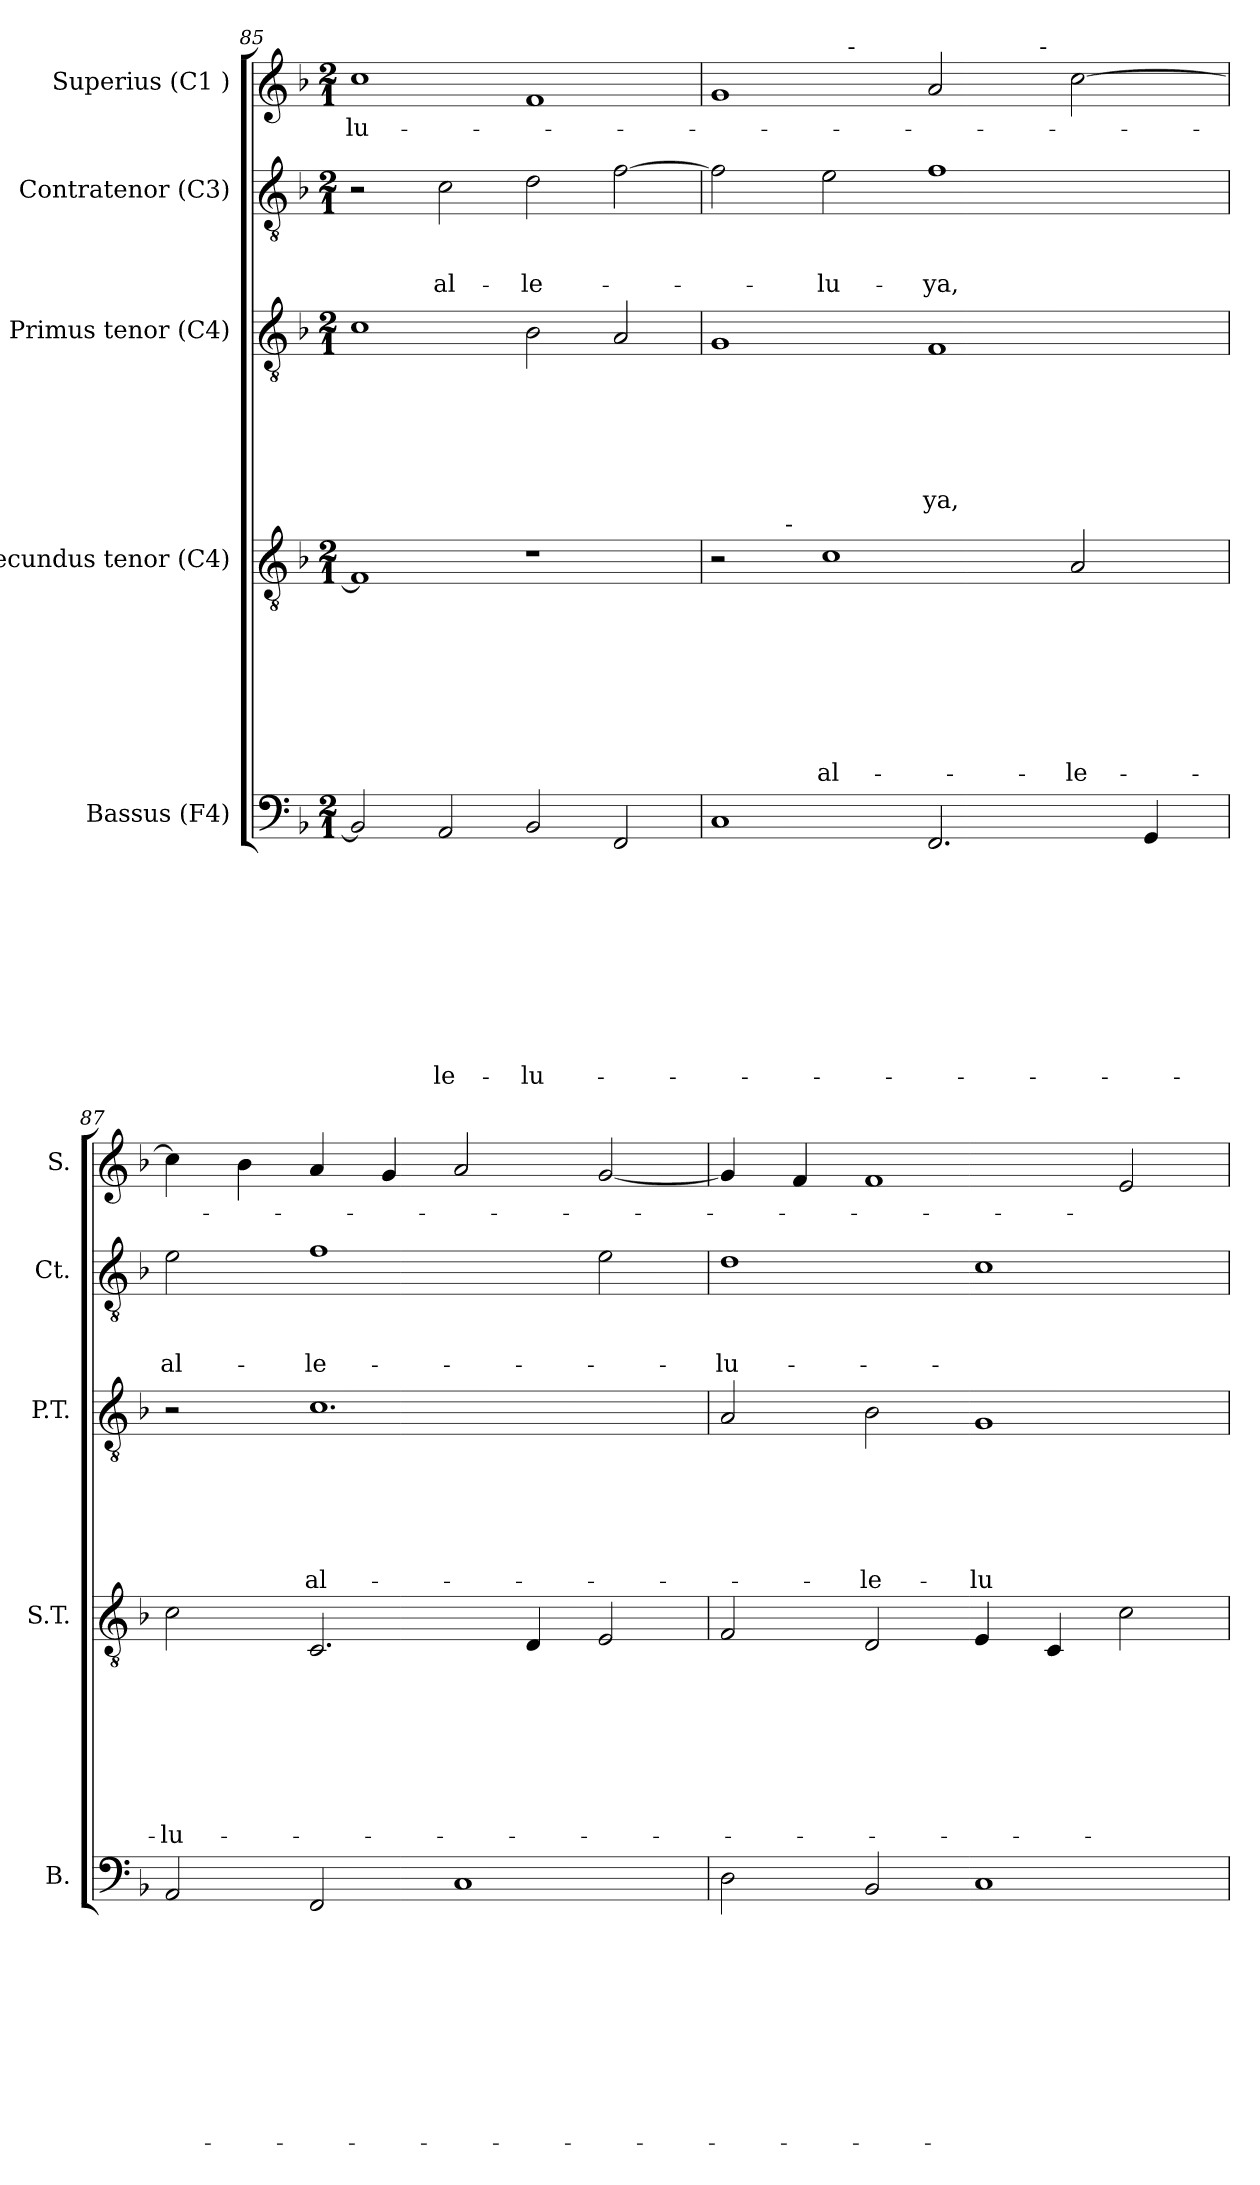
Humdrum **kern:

**kern	**text	**text	**text	**text	**text	**text	**text	**text	**text	**text	**kern	**text	**text	**text	**text	**text	**text	**text	**text	**kern	**text	**text	**text	**text	**text	**text	**kern	**text	**text	**text	**kern	**text
*part5	*part5	*part5	*part5	*part5	*part5	*part5	*part5	*part5	*part5	*part5	*part4	*part4	*part4	*part4	*part4	*part4	*part4	*part4	*part4	*part3	*part3	*part3	*part3	*part3	*part3	*part3	*part2	*part2	*part2	*part2	*part1	*part1
*staff5	*staff5	*staff5	*staff5	*staff5	*staff5	*staff5	*staff5	*staff5	*staff5	*staff5	*staff4	*staff4	*staff4	*staff4	*staff4	*staff4	*staff4	*staff4	*staff4	*staff3	*staff3	*staff3	*staff3	*staff3	*staff3	*staff3	*staff2	*staff2	*staff2	*staff2	*staff1	*staff1
*I"Bassus (F4)	*	*	*	*	*	*	*	*	*	*	*I"Secundus tenor (C4)	*	*	*	*	*	*	*	*	*I"Primus tenor (C4)	*	*	*	*	*	*	*I"Contratenor (C3)	*	*	*	*I"Superius (C1 )	*
*I'B.	*	*	*	*	*	*	*	*	*	*	*I'S.T.	*	*	*	*	*	*	*	*	*I'P.T.	*	*	*	*	*	*	*I'Ct.	*	*	*	*I'S.	*
*clefF4	*	*	*	*	*	*	*	*	*	*	*clefGv2	*	*	*	*	*	*	*	*	*clefGv2	*	*	*	*	*	*	*clefGv2	*	*	*	*clefG2	*
*k[b-]	*	*	*	*	*	*	*	*	*	*	*k[b-]	*	*	*	*	*	*	*	*	*k[b-]	*	*	*	*	*	*	*k[b-]	*	*	*	*k[b-]	*
*F:	*	*	*	*	*	*	*	*	*	*	*F:	*	*	*	*	*	*	*	*	*F:	*	*	*	*	*	*	*F:	*	*	*	*F:	*
*M2/1	*	*	*	*	*	*	*	*	*	*	*M2/1	*	*	*	*	*	*	*	*	*M2/1	*	*	*	*	*	*	*M2/1	*	*	*	*M2/1	*
=85	=85	=85	=85	=85	=85	=85	=85	=85	=85	=85	=85	=85	=85	=85	=85	=85	=85	=85	=85	=85	=85	=85	=85	=85	=85	=85	=85	=85	=85	=85	=85	=85
!	!	!	!	!	!	!	!	!	!	!	!	!	!	!	!	!	!	!	!	!	!	!	!	!	!	!	!	!	!	!	!	!LO:LY:b
2BB-/]	.	.	.	.	.	.	.	.	.	.	1F]	.	.	.	.	.	.	.	.	1c	.	.	.	.	.	.	2r	.	.	.	1cc	-lu-
!	!	!	!	!	!	!	!	!	!	!LO:LY:b	!	!	!	!	!	!	!	!	!	!	!	!	!	!	!	!	!	!	!	!LO:LY:b	!	!
2AA/	.	.	.	.	.	.	.	.	.	-le-	.	.	.	.	.	.	.	.	.	.	.	.	.	.	.	.	2c\	.	.	al-	.	.
!	!	!	!	!	!	!	!	!	!	!LO:LY:b	!	!	!	!	!	!	!	!	!	!	!	!	!	!	!	!	!	!	!	!LO:LY:b	!	!
2BB-/	.	.	.	.	.	.	.	.	.	-lu-	1r	.	.	.	.	.	.	.	.	2B-\	.	.	.	.	.	.	2d\	.	.	-le-	1f	.
2FF/	.	.	.	.	.	.	.	.	.	.	.	.	.	.	.	.	.	.	.	2A/	.	.	.	.	.	.	[<2f\	.	.	.	.	.
!!LO:LB:g=z
=86	=86	=86	=86	=86	=86	=86	=86	=86	=86	=86	=86	=86	=86	=86	=86	=86	=86	=86	=86	=86	=86	=86	=86	=86	=86	=86	=86	=86	=86	=86	=86	=86
*	*	*	*	*	*	*	*	*	*	*	*^	*	*	*	*	*	*	*	*	*	*	*	*	*	*	*	*	*	*	*	*^	*
*	*	*	*	*	*	*	*	*	*	*	*	*	*	*	*	*	*	*	*	*	*	*	*	*	*	*	*	*	*	*	*	*	*^	*
1C	.	.	.	.	.	.	.	.	.	.	2r	4.ryy	.	.	.	.	.	.	.	.	1G	.	.	.	.	.	.	2f\]	.	.	.	1g	2ryy	1ryy	.
!	!	!	!	!	!	!	!	!	!	!	!	!LO:TX:a:t=-	!	!	!	!	!	!	!	!	!	!	!	!	!	!	!	!	!	!	!	!	!	!	!
.	.	.	.	.	.	.	.	.	.	.	.	1ryy	.	.	.	.	.	.	.	.	.	.	.	.	.	.	.	.	.	.	.	.	.	.	.
!	!	!	!	!	!	!	!	!	!	!	!	!	!	!	!	!	!	!	!	!LO:LY:b	!	!	!	!	!	!	!	!	!	!	!LO:LY:b	!	!	!	!
.	.	.	.	.	.	.	.	.	.	.	1c	.	.	.	.	.	.	.	.	al-	.	.	.	.	.	.	.	2e\	.	.	-lu-	.	16ryy	.	.
!	!	!	!	!	!	!	!	!	!	!	!	!	!	!	!	!	!	!	!	!	!	!	!	!	!	!	!	!	!	!	!	!	!LO:TX:a:t=-	!	!
.	.	.	.	.	.	.	.	.	.	.	.	.	.	.	.	.	.	.	.	.	.	.	.	.	.	.	.	.	.	.	.	.	1ryy	.	.
!	!	!	!	!	!	!	!	!	!	!	!	!	!	!	!	!	!	!	!	!	!	!	!	!	!	!	!LO:LY:b	!	!	!	!LO:LY:b	!	!	!	!
2.FF/	.	.	.	.	.	.	.	.	.	.	.	.	.	.	.	.	.	.	.	.	1F	.	.	.	.	.	-ya,	1f	.	.	-ya,	2a/	.	4ryy	.
.	.	.	.	.	.	.	.	.	.	.	.	.	.	.	.	.	.	.	.	.	.	.	.	.	.	.	.	.	.	.	.	.	.	8ryy	.
.	.	.	.	.	.	.	.	.	.	.	.	2ryy	.	.	.	.	.	.	.	.	.	.	.	.	.	.	.	.	.	.	.	.	.	32ryy	.
!	!	!	!	!	!	!	!	!	!	!	!	!	!	!	!	!	!	!	!	!	!	!	!	!	!	!	!	!	!	!	!	!	!	!LO:TX:a:t=-	!
.	.	.	.	.	.	.	.	.	.	.	.	.	.	.	.	.	.	.	.	.	.	.	.	.	.	.	.	.	.	.	.	.	.	2ryy	.
!	!	!	!	!	!	!	!	!	!	!	!	!	!	!	!	!	!	!	!	!LO:LY:b	!	!	!	!	!	!	!	!	!	!	!	!	!	!	!
.	.	.	.	.	.	.	.	.	.	.	2A/	.	.	.	.	.	.	.	.	-le-	.	.	.	.	.	.	.	.	.	.	.	[>2cc\	.	.	.
.	.	.	.	.	.	.	.	.	.	.	.	.	.	.	.	.	.	.	.	.	.	.	.	.	.	.	.	.	.	.	.	.	4..ryy	.	.
4GG/	.	.	.	.	.	.	.	.	.	.	.	.	.	.	.	.	.	.	.	.	.	.	.	.	.	.	.	.	.	.	.	.	.	.	.
.	.	.	.	.	.	.	.	.	.	.	.	8ryy	.	.	.	.	.	.	.	.	.	.	.	.	.	.	.	.	.	.	.	.	.	.	.
.	.	.	.	.	.	.	.	.	.	.	.	.	.	.	.	.	.	.	.	.	.	.	.	.	.	.	.	.	.	.	.	.	.	16.ryy	.
=87	=87	=87	=87	=87	=87	=87	=87	=87	=87	=87	=87	=87	=87	=87	=87	=87	=87	=87	=87	=87	=87	=87	=87	=87	=87	=87	=87	=87	=87	=87	=87	=87	=87	=87	=87
!	!	!	!	!	!	!	!	!	!	!	!	!	!	!	!	!	!	!	!	!LO:LY:b	!	!	!	!	!	!	!	!	!	!	!LO:LY:b	!	!	!	!
*	*	*	*	*	*	*	*	*	*	*	*v	*v	*	*	*	*	*	*	*	*	*	*	*	*	*	*	*	*	*	*	*	*v	*v	*v	*
2AA/	.	.	.	.	.	.	.	.	.	.	2c\	.	.	.	.	.	.	.	-lu-	2r	.	.	.	.	.	.	2e\	.	.	al-	4cc\]	.
.	.	.	.	.	.	.	.	.	.	.	.	.	.	.	.	.	.	.	.	.	.	.	.	.	.	.	.	.	.	.	4b-\	.
!	!	!	!	!	!	!	!	!	!	!	!	!	!	!	!	!	!	!	!	!	!	!	!	!	!	!LO:LY:b	!	!	!	!LO:LY:b	!	!
2FF/	.	.	.	.	.	.	.	.	.	.	2.C/	.	.	.	.	.	.	.	.	1.c	.	.	.	.	.	al-	1f	.	.	-le-	4a/	.
.	.	.	.	.	.	.	.	.	.	.	.	.	.	.	.	.	.	.	.	.	.	.	.	.	.	.	.	.	.	.	4g/	.
1C	.	.	.	.	.	.	.	.	.	.	.	.	.	.	.	.	.	.	.	.	.	.	.	.	.	.	.	.	.	.	2a/	.
.	.	.	.	.	.	.	.	.	.	.	4D/	.	.	.	.	.	.	.	.	.	.	.	.	.	.	.	.	.	.	.	.	.
.	.	.	.	.	.	.	.	.	.	.	2E/	.	.	.	.	.	.	.	.	.	.	.	.	.	.	.	2e\	.	.	.	[<2g/	.
=88	=88	=88	=88	=88	=88	=88	=88	=88	=88	=88	=88	=88	=88	=88	=88	=88	=88	=88	=88	=88	=88	=88	=88	=88	=88	=88	=88	=88	=88	=88	=88	=88
!	!	!	!	!	!	!	!	!	!	!	!	!	!	!	!	!	!	!	!	!	!	!	!	!	!	!	!	!	!	!LO:LY:b	!	!
2D\	.	.	.	.	.	.	.	.	.	.	2F/	.	.	.	.	.	.	.	.	2A/	.	.	.	.	.	.	1d	.	.	-lu-	4g/]	.
.	.	.	.	.	.	.	.	.	.	.	.	.	.	.	.	.	.	.	.	.	.	.	.	.	.	.	.	.	.	.	4f/	.
!	!	!	!	!	!	!	!	!	!	!	!	!	!	!	!	!	!	!	!	!	!	!	!	!	!	!LO:LY:b	!	!	!	!	!	!
2BB-/	.	.	.	.	.	.	.	.	.	.	2D/	.	.	.	.	.	.	.	.	2B-\	.	.	.	.	.	-le-	.	.	.	.	1f	.
!	!	!	!	!	!	!	!	!	!	!	!	!	!	!	!	!	!	!	!	!	!	!	!	!	!	!LO:LY:b	!	!	!	!	!	!
1C	.	.	.	.	.	.	.	.	.	.	4E/	.	.	.	.	.	.	.	.	1G	.	.	.	.	.	-lu-	1c	.	.	.	.	.
.	.	.	.	.	.	.	.	.	.	.	4C/	.	.	.	.	.	.	.	.	.	.	.	.	.	.	.	.	.	.	.	.	.
.	.	.	.	.	.	.	.	.	.	.	2c\	.	.	.	.	.	.	.	.	.	.	.	.	.	.	.	.	.	.	.	2e/	.
=	=	=	=	=	=	=	=	=	=	=	=	=	=	=	=	=	=	=	=	=	=	=	=	=	=	=	=	=	=	=	=	=
*-	*-	*-	*-	*-	*-	*-	*-	*-	*-	*-	*-	*-	*-	*-	*-	*-	*-	*-	*-	*-	*-	*-	*-	*-	*-	*-	*-	*-	*-	*-	*-	*-
